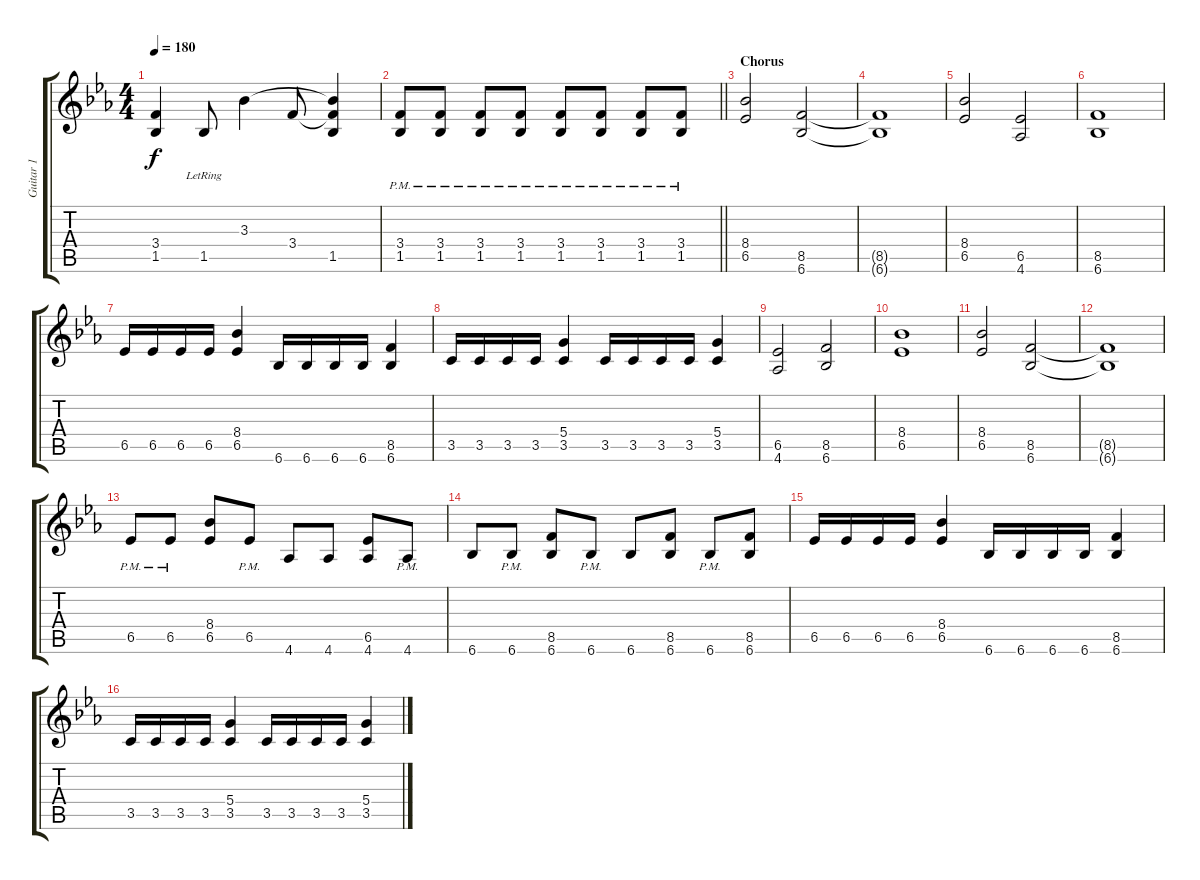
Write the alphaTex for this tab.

\track ("Guitar 1" "Guitar 1") {instrument overdrivenguitar}
\staff {score tabs}
\tuning (E4 B3 G3 D3 A2 E2) {hide}
\ts (4 4)
\tempo 180
\clef g2
\ks eb
(3.4 1.5).4{dy f} 1.5{lr}.8 3.3.4 3.4.8 (3.3{t} 3.4{t} 1.5).4 |
\barLineRight lightlight
(3.4{pm} 1.5{pm}).8 (3.4{pm} 1.5{pm}).8 (3.4{pm} 1.5{pm}).8 (3.4{pm} 1.5{pm}).8 (3.4{pm} 1.5{pm}).8 (3.4{pm} 1.5{pm}).8 (3.4{pm} 1.5{pm}).8 (3.4{pm} 1.5{pm}).8 |
\section ("" "Chorus")
(8.4 6.5).2 (8.5 6.6).2 |
(8.5{t} 6.6{t}).1 |
(8.4 6.5).2 (6.5 4.6).2 |
(8.5 6.6).1 |
6.5.16 6.5.16 6.5.16 6.5.16 (8.4 6.5).4 6.6.16 6.6.16 6.6.16 6.6.16 (8.5 6.6).4 |
3.5.16 3.5.16 3.5.16 3.5.16 (5.4 3.5).4 3.5.16 3.5.16 3.5.16 3.5.16 (5.4 3.5).4 |
(6.5 4.6).2 (8.5 6.6).2 |
(8.4 6.5).1 |
(8.4 6.5).2 (8.5 6.6).2 |
(8.5{t} 6.6{t}).1 |
6.5{pm}.8 6.5{pm}.8 (8.4 6.5).8 6.5{pm}.8 4.6.8 4.6.8 (6.5 4.6).8 4.6{pm}.8 |
6.6.8 6.6{pm}.8 (8.5 6.6).8 6.6{pm}.8 6.6.8 (8.5 6.6).8 6.6{pm}.8 (8.5 6.6).8 |
6.5.16 6.5.16 6.5.16 6.5.16 (8.4 6.5).4 6.6.16 6.6.16 6.6.16 6.6.16 (8.5 6.6).4 |
3.5.16 3.5.16 3.5.16 3.5.16 (5.4 3.5).4 3.5.16 3.5.16 3.5.16 3.5.16 (5.4 3.5).4
